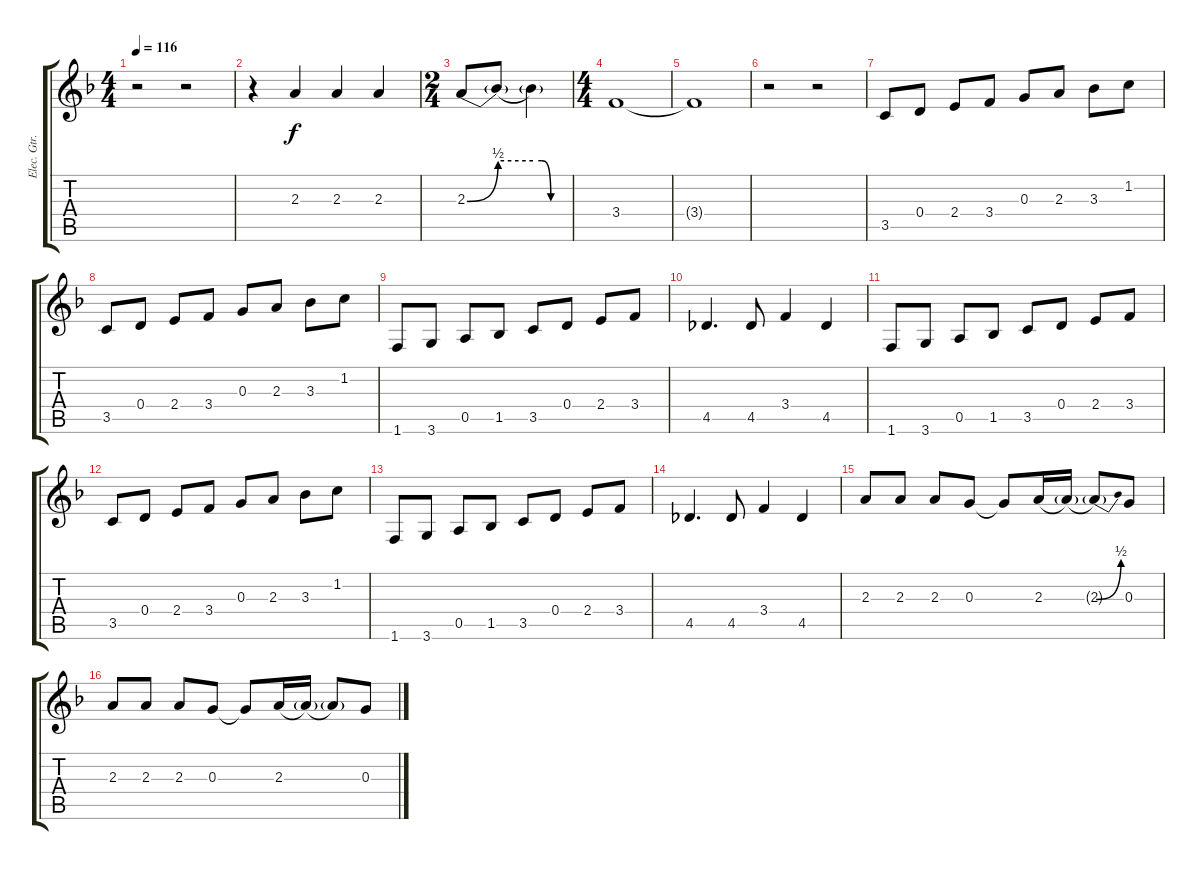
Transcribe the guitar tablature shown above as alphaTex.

\track ("Elec. Gtr." "Elec. Gtr.") {instrument distortionguitar}
\staff {score tabs}
\tuning (E4 B3 G3 D3 A2 E2) {hide}
\ts (4 4)
\tempo 116
\clef g2
\ks dminor
r.2{dy f} r.2 |
r.4{volume 10} 2.3.4 2.3.4 2.3.4 |
\ts (2 4)
2.3{be (bend 0 0 60 2)}.8 2.3{be (hold 0 2 60 2) t}.8 2.3{be (custom 0 2 15 2 30 0 60 0) t}.4 |
\ts (4 4)
3.4.1 |
3.4{t}.1 |
r.2 r.2 |
3.5.8 0.4.8 2.4.8 3.4.8 0.3.8 2.3.8 3.3.8 1.2.8 |
3.5.8 0.4.8 2.4.8 3.4.8 0.3.8 2.3.8 3.3.8 1.2.8 |
1.6.8 3.6.8 0.5.8 1.5.8 3.5.8 0.4.8 2.4.8 3.4.8 |
4.5.4{d} 4.5.8 3.4.4 4.5.4 |
1.6.8 3.6.8 0.5.8 1.5.8 3.5.8 0.4.8 2.4.8 3.4.8 |
3.5.8 0.4.8 2.4.8 3.4.8 0.3.8 2.3.8 3.3.8 1.2.8 |
1.6.8 3.6.8 0.5.8 1.5.8 3.5.8 0.4.8 2.4.8 3.4.8 |
4.5.4{d} 4.5.8 3.4.4 4.5.4 |
2.3.8 2.3.8 2.3.8 0.3.8 0.3{t}.8 2.3{be (hold 0 0 60 0)}.16 2.3{be (hold 0 0 60 0) t}.16 2.3{be (bend 0 0 60 2) t}.8 0.3.8 |
2.3.8 2.3.8 2.3.8 0.3.8 0.3{t}.8 2.3{be (hold 0 0 60 0)}.16 2.3{be (hold 0 0 60 0) t}.16 2.3{be (hold 0 0 60 0) t}.8 0.3.8
